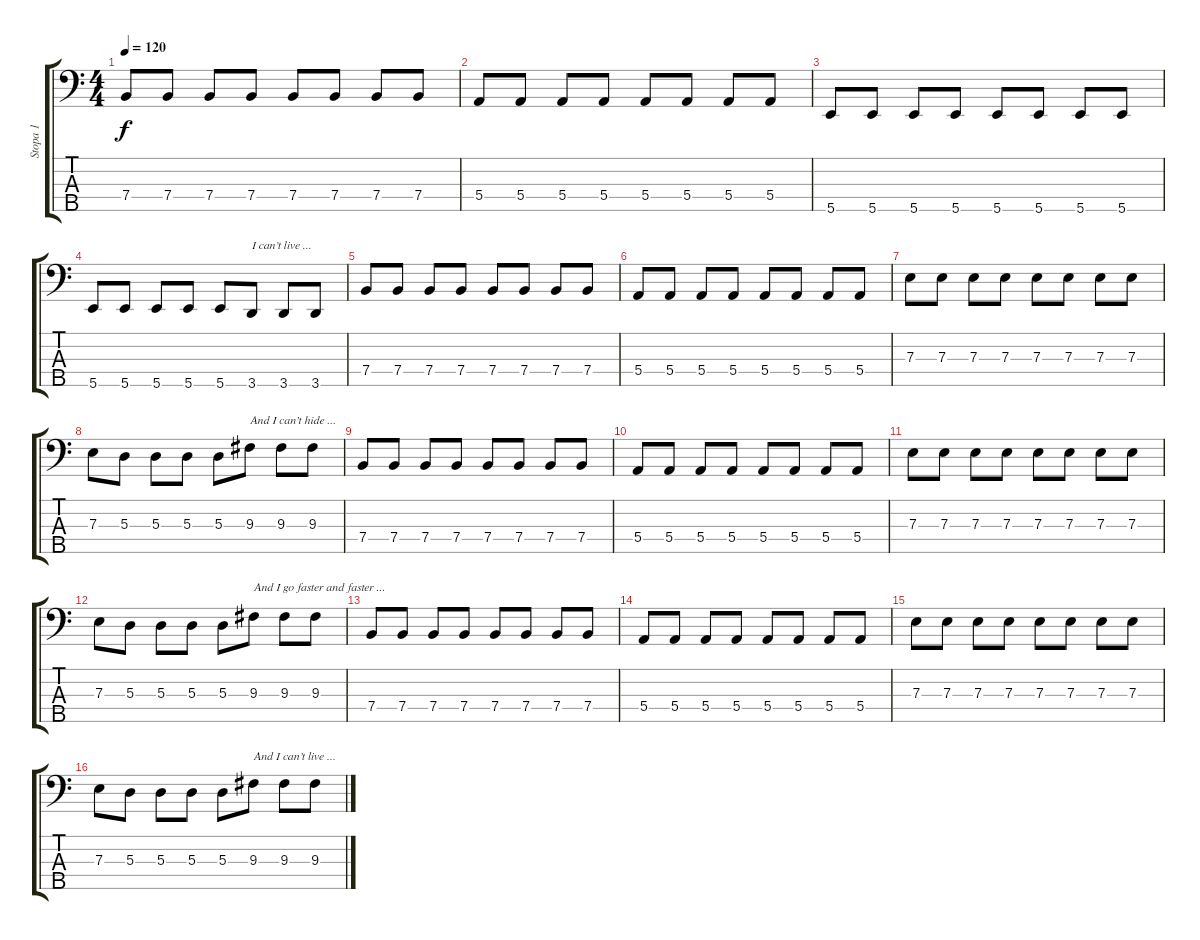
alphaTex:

\track ("Stopa 1" "Stopa 1") {instrument electricbassfinger}
\staff {score tabs}
\tuning (G2 D2 A1 E1 B0) {hide}
\ts (4 4)
\tempo 120
\clef f4
\ks c
7.4.8{dy f} 7.4.8 7.4.8 7.4.8 7.4.8 7.4.8 7.4.8 7.4.8 |
5.4.8 5.4.8 5.4.8 5.4.8 5.4.8 5.4.8 5.4.8 5.4.8 |
5.5.8 5.5.8 5.5.8 5.5.8 5.5.8 5.5.8 5.5.8 5.5.8 |
5.5.8 5.5.8 5.5.8 5.5.8 5.5.8 3.5.8{txt "I can’t live ..."} 3.5.8 3.5.8 |
7.4.8 7.4.8 7.4.8 7.4.8 7.4.8 7.4.8 7.4.8 7.4.8 |
5.4.8 5.4.8 5.4.8 5.4.8 5.4.8 5.4.8 5.4.8 5.4.8 |
7.3.8 7.3.8 7.3.8 7.3.8 7.3.8 7.3.8 7.3.8 7.3.8 |
7.3.8 5.3.8 5.3.8 5.3.8 5.3.8 9.3.8{txt "And I can’t hide ..."} 9.3.8 9.3.8 |
7.4.8 7.4.8 7.4.8 7.4.8 7.4.8 7.4.8 7.4.8 7.4.8 |
5.4.8 5.4.8 5.4.8 5.4.8 5.4.8 5.4.8 5.4.8 5.4.8 |
7.3.8 7.3.8 7.3.8 7.3.8 7.3.8 7.3.8 7.3.8 7.3.8 |
7.3.8 5.3.8 5.3.8 5.3.8 5.3.8 9.3.8{txt "And I go faster and faster ..."} 9.3.8 9.3.8 |
7.4.8 7.4.8 7.4.8 7.4.8 7.4.8 7.4.8 7.4.8 7.4.8 |
5.4.8 5.4.8 5.4.8 5.4.8 5.4.8 5.4.8 5.4.8 5.4.8 |
7.3.8 7.3.8 7.3.8 7.3.8 7.3.8 7.3.8 7.3.8 7.3.8 |
7.3.8 5.3.8 5.3.8 5.3.8 5.3.8 9.3.8{txt "And I can’t live ..."} 9.3.8 9.3.8
